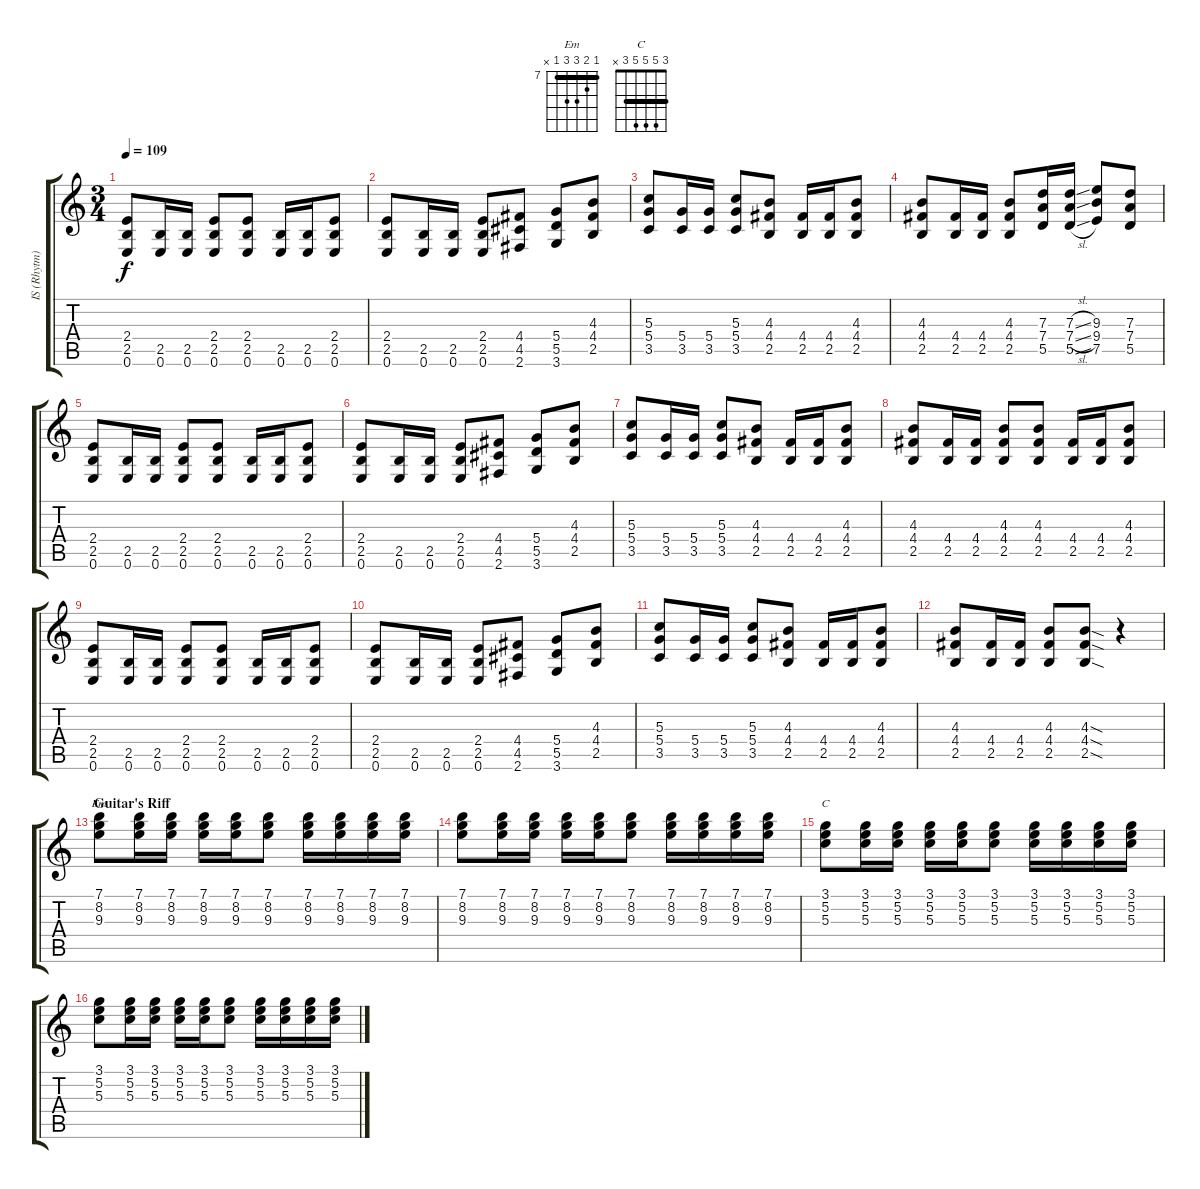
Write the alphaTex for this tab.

\track ("IS (Rhytm)" "IS (Rhytm)") {instrument acousticguitarsteel}
\staff {score tabs}
\tuning (E4 B3 G3 D3 A2 E2) {hide}
\chord ("Em" 7 8 9 9 7 x) {firstfret 7 barre 7}
\chord ("C" 3 5 5 5 3 x) {barre 3}
\ts (3 4)
\tempo 109
\clef g2
\ks c
(2.4 2.5 0.6).8{dy f} (2.5 0.6).16 (2.5 0.6).16 (2.4 2.5 0.6).8 (2.4 2.5 0.6).8 (2.5 0.6).16 (2.5 0.6).16 (2.4 2.5 0.6).8 |
(2.4 2.5 0.6).8 (2.5 0.6).16 (2.5 0.6).16 (2.4 2.5 0.6).8 (4.4 4.5 2.6).8 (5.4 5.5 3.6).8 (4.3 4.4 2.5).8 |
(5.3 5.4 3.5).8 (5.4 3.5).16 (5.4 3.5).16 (5.3 5.4 3.5).8 (4.3 4.4 2.5).8 (4.4 2.5).16 (4.4 2.5).16 (4.3 4.4 2.5).8 |
(4.3 4.4 2.5).8 (4.4 2.5).16 (4.4 2.5).16 (4.3 4.4 2.5).8 (7.3 7.4 5.5).16 (7.3{sl} 7.4{sl} 5.5{sl}).16 (9.3 9.4 7.5).8 (7.3 7.4 5.5).8 |
(2.4 2.5 0.6).8 (2.5 0.6).16 (2.5 0.6).16 (2.4 2.5 0.6).8 (2.4 2.5 0.6).8 (2.5 0.6).16 (2.5 0.6).16 (2.4 2.5 0.6).8 |
(2.4 2.5 0.6).8 (2.5 0.6).16 (2.5 0.6).16 (2.4 2.5 0.6).8 (4.4 4.5 2.6).8 (5.4 5.5 3.6).8 (4.3 4.4 2.5).8 |
(5.3 5.4 3.5).8 (5.4 3.5).16 (5.4 3.5).16 (5.3 5.4 3.5).8 (4.3 4.4 2.5).8 (4.4 2.5).16 (4.4 2.5).16 (4.3 4.4 2.5).8 |
(4.3 4.4 2.5).8 (4.4 2.5).16 (4.4 2.5).16 (4.3 4.4 2.5).8 (4.3 4.4 2.5).8 (4.4 2.5).16 (4.4 2.5).16 (4.3 4.4 2.5).8 |
(2.4 2.5 0.6).8 (2.5 0.6).16 (2.5 0.6).16 (2.4 2.5 0.6).8 (2.4 2.5 0.6).8 (2.5 0.6).16 (2.5 0.6).16 (2.4 2.5 0.6).8 |
(2.4 2.5 0.6).8 (2.5 0.6).16 (2.5 0.6).16 (2.4 2.5 0.6).8 (4.4 4.5 2.6).8 (5.4 5.5 3.6).8 (4.3 4.4 2.5).8 |
(5.3 5.4 3.5).8 (5.4 3.5).16 (5.4 3.5).16 (5.3 5.4 3.5).8 (4.3 4.4 2.5).8 (4.4 2.5).16 (4.4 2.5).16 (4.3 4.4 2.5).8 |
(4.3 4.4 2.5).8 (4.4 2.5).16 (4.4 2.5).16 (4.3 4.4 2.5).8 (4.3{sod} 4.4{sod} 2.5{sod}).8 r.4 |
\section ("" "Guitar's Riff")
(7.1 8.2 9.3).8{ch "Em"} (7.1 8.2 9.3).16 (7.1 8.2 9.3).16 (7.1 8.2 9.3).16 (7.1 8.2 9.3).16 (7.1 8.2 9.3).8 (7.1 8.2 9.3).16 (7.1 8.2 9.3).16 (7.1 8.2 9.3).16 (7.1 8.2 9.3).16 |
(7.1 8.2 9.3).8 (7.1 8.2 9.3).16 (7.1 8.2 9.3).16 (7.1 8.2 9.3).16 (7.1 8.2 9.3).16 (7.1 8.2 9.3).8 (7.1 8.2 9.3).16 (7.1 8.2 9.3).16 (7.1 8.2 9.3).16 (7.1 8.2 9.3).16 |
(3.1 5.2 5.3).8{ch "C"} (3.1 5.2 5.3).16 (3.1 5.2 5.3).16 (3.1 5.2 5.3).16 (3.1 5.2 5.3).16 (3.1 5.2 5.3).8 (3.1 5.2 5.3).16 (3.1 5.2 5.3).16 (3.1 5.2 5.3).16 (3.1 5.2 5.3).16 |
(3.1 5.2 5.3).8 (3.1 5.2 5.3).16 (3.1 5.2 5.3).16 (3.1 5.2 5.3).16 (3.1 5.2 5.3).16 (3.1 5.2 5.3).8 (3.1 5.2 5.3).16 (3.1 5.2 5.3).16 (3.1 5.2 5.3).16 (3.1 5.2 5.3).16
